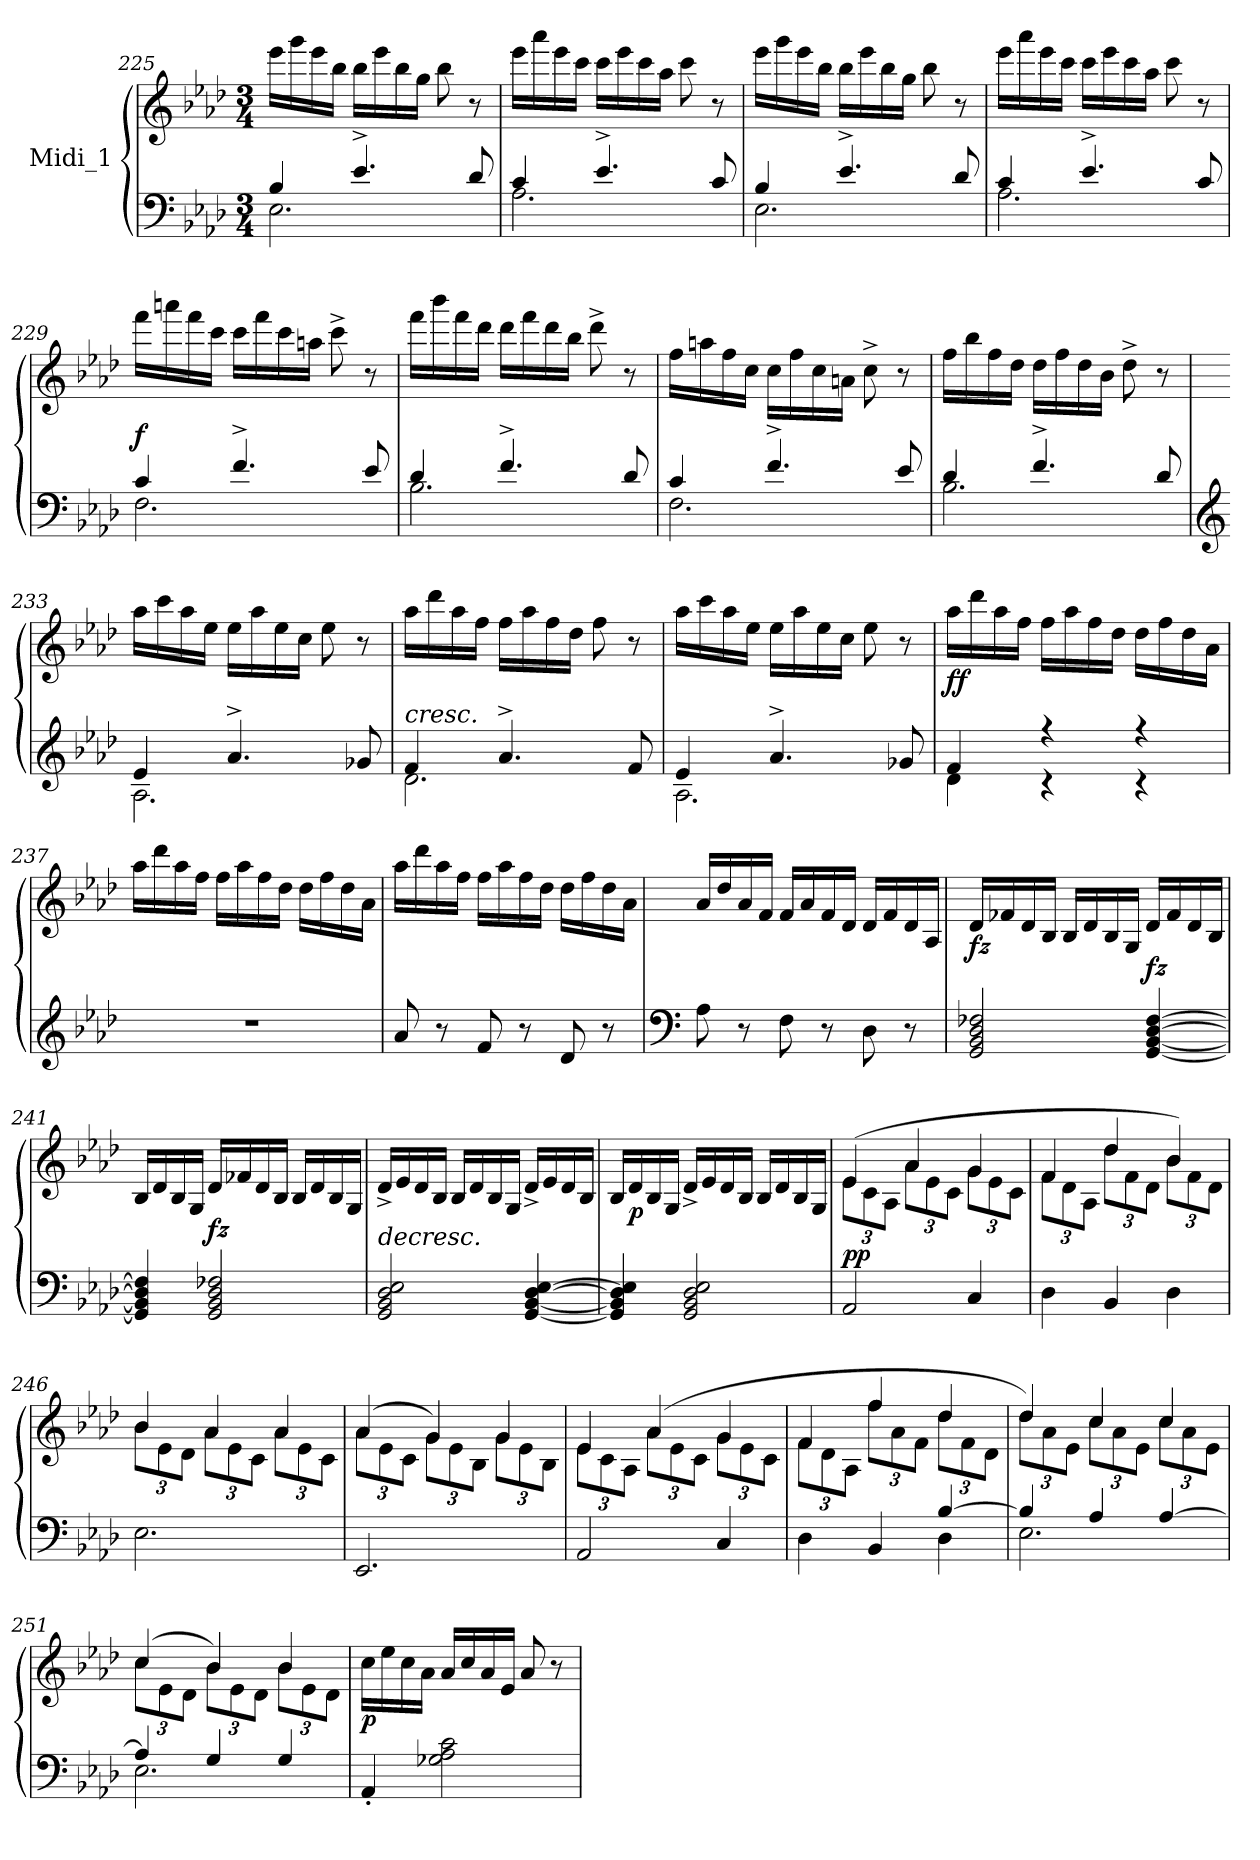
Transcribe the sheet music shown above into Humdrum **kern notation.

**kern	**kern	**dynam
*part1	*part1	*part1
*staff2	*staff1	*staff1/2
*I"Midi_1	*	*
*clefF4	*clefG2	*
*k[b-e-a-d-]	*k[b-e-a-d-]	*
*A-:	*A-:	*
*M3/4	*M3/4	*
=225	=225	=225
*^	*	*
4B-/	2.E-\	16eee-\LL	.
.	.	16ggg\	.
.	.	16eee-\	.
.	.	16bb-\JJ	.
4.e-^/	.	16bb-\LL	.
.	.	16eee-\	.
.	.	16bb-\	.
.	.	16gg\JJ	.
.	.	8bb-\	.
8d-/	.	8r	.
!!LO:LB:g=z
=226	=226	=226	=226
4c/	2.A-\	16eee-\LL	.
.	.	16aaa-\	.
.	.	16eee-\	.
.	.	16ccc\JJ	.
4.e-^/	.	16ccc\LL	.
.	.	16eee-\	.
.	.	16ccc\	.
.	.	16aa-\JJ	.
.	.	8ccc\	.
8c/	.	8r	.
!!LO:LB:g=z
=227	=227	=227	=227
4B-/	2.E-\	16eee-\LL	.
.	.	16ggg\	.
.	.	16eee-\	.
.	.	16bb-\JJ	.
4.e-^/	.	16bb-\LL	.
.	.	16eee-\	.
.	.	16bb-\	.
.	.	16gg\JJ	.
.	.	8bb-\	.
8d-/	.	8r	.
=228	=228	=228	=228
4c/	2.A-\	16eee-\LL	.
.	.	16aaa-\	.
.	.	16eee-\	.
.	.	16ccc\JJ	.
4.e-^/	.	16ccc\LL	.
.	.	16eee-\	.
.	.	16ccc\	.
.	.	16aa-\JJ	.
.	.	8ccc\	.
8c/	.	8r	.
=229	=229	=229	=229
!	!	!	!LO:DY:a=2
4c/	2.F\	16fff\LL	f
.	.	16aaan\	.
.	.	16fff\	.
.	.	16ccc\JJ	.
4.f^/	.	16ccc\LL	.
.	.	16fff\	.
.	.	16ccc\	.
.	.	16aan\JJ	.
.	.	8ccc^\	.
8e-/	.	8r	.
!!LO:PB:g=z
=230	=230	=230	=230
4d-/	2.B-\	16fff\LL	.
.	.	16bbb-\	.
.	.	16fff\	.
.	.	16ddd-\JJ	.
4.f^/	.	16ddd-\LL	.
.	.	16fff\	.
.	.	16ddd-\	.
.	.	16bb-\JJ	.
.	.	8ddd-^\	.
8d-/	.	8r	.
!!LO:LB:g=z
=231	=231	=231	=231
4c/	2.F\	16ff\LL	.
.	.	16aan\	.
.	.	16ff\	.
.	.	16cc\JJ	.
4.f^/	.	16cc\LL	.
.	.	16ff\	.
.	.	16cc\	.
.	.	16an\JJ	.
.	.	8cc^\	.
8e-/	.	8r	.
=232	=232	=232	=232
4d-/	2.B-\	16ff\LL	.
.	.	16bb-\	.
.	.	16ff\	.
.	.	16dd-\JJ	.
4.f^/	.	16dd-\LL	.
.	.	16ff\	.
.	.	16dd-\	.
.	.	16b-\JJ	.
.	.	8dd-^\	.
8d-/	.	8r	.
=233	=233	=233	=233
*clefG2	*	*	*
4e-/	2.A-\	16aa-\LL	.
.	.	16ccc\	.
.	.	16aa-\	.
.	.	16ee-\JJ	.
4.a-^/	.	16ee-\LL	.
.	.	16aa-\	.
.	.	16ee-\	.
.	.	16cc\JJ	.
.	.	8ee-\	.
8g-X/	.	8r	.
=234	=234	=234	=234
!LO:TX:a:i:t=cresc.	!	!	!
4f/	2.d-\	16aa-\LL	.
.	.	16ddd-\	.
.	.	16aa-\	.
.	.	16ff\JJ	.
4.a-^/	.	16ff\LL	.
.	.	16aa-\	.
.	.	16ff\	.
.	.	16dd-\JJ	.
.	.	8ff\	.
8f/	.	8r	.
!!LO:LB:g=z
=235	=235	=235	=235
4e-/	2.A-\	16aa-\LL	.
.	.	16ccc\	.
.	.	16aa-\	.
.	.	16ee-\JJ	.
4.a-^/	.	16ee-\LL	.
.	.	16aa-\	.
.	.	16ee-\	.
.	.	16cc\JJ	.
.	.	8ee-\	.
8g-X/	.	8r	.
=236	=236	=236	=236
!	!	!	!LO:DY:b
4f/	4d-\	16aa-\LL	ff
.	.	16ddd-\	.
.	.	16aa-\	.
.	.	16ff\JJ	.
4r	4r	16ff\LL	.
.	.	16aa-\	.
.	.	16ff\	.
.	.	16dd-\JJ	.
4r	4r	16dd-\LL	.
.	.	16ff\	.
.	.	16dd-\	.
.	.	16a-\JJ	.
=237	=237	=237	=237
2.r	2ryy	16aa-\LL	.
.	.	16ddd-\	.
.	.	16aa-\	.
.	.	16ff\JJ	.
.	.	16ff\LL	.
.	.	16aa-\	.
.	.	16ff\	.
.	.	16dd-\JJ	.
.	4ryy	16dd-\LL	.
.	.	16ff\	.
.	.	16dd-\	.
.	.	16a-\JJ	.
!!LO:LB:g=z
=238	=238	=238	=238
8a-/	2ryy	16aa-\LL	.
.	.	16ddd-\	.
8r	.	16aa-\	.
.	.	16ff\JJ	.
8f/	.	16ff\LL	.
.	.	16aa-\	.
8r	.	16ff\	.
.	.	16dd-\JJ	.
8d-/	4ryy	16dd-\LL	.
.	.	16ff\	.
8r	.	16dd-\	.
.	.	16a-\JJ	.
*v	*v	*	*
!!LO:LB:g=z
=239	=239	=239
*clefF4	*	*
8A-\	16a-/LL	.
.	16dd-/	.
8r	16a-/	.
.	16f/JJ	.
8F\	16f/LL	.
.	16a-/	.
8r	16f/	.
.	16d-/JJ	.
8D-\	16d-/LL	.
.	16f/	.
8r	16d-/	.
.	16A-/JJ	.
=240	=240	=240
!	!	!LO:DY:b
2GG/ 2BB-/ 2D-/ 2F-X/	16d-/LL	fz
.	16f-X/	.
.	16d-/	.
.	16B-/JJ	.
.	16B-/LL	.
.	16d-/	.
.	16B-/	.
.	16G/JJ	.
!	!	!LO:DY:b
[4GG/ [4BB-/ [4D-/ [4F-/	16d-/LL	fz
.	16f-/	.
.	16d-/	.
.	16B-/JJ	.
=241	=241	=241
4GG/] 4BB-/] 4D-/] 4F-/]	16B-/LL	.
.	16d-/	.
.	16B-/	.
.	16G/JJ	.
!	!	!LO:DY:b
2GG/ 2BB-/ 2D-/ 2F-X/	16d-/LL	fz
.	16f-X/	.
.	16d-/	.
.	16B-/JJ	.
.	16B-/LL	.
.	16d-/	.
.	16B-/	.
.	16G/JJ	.
!!LO:LB:g=z
=242	=242	=242
!LO:TX:a:i:t=decresc.	!	!
2GG/ 2BB-/ 2D-/ 2E-/	16d-^/LL	.
.	16e-/	.
.	16d-/	.
.	16B-/JJ	.
.	16B-/LL	.
.	16d-/	.
.	16B-/	.
.	16G/JJ	.
[4GG/ [4BB-/ [4D-/ [4E-/	16d-^/LL	.
.	16e-/	.
.	16d-/	.
.	16B-/JJ	.
!!LO:PB:g=z
=243	=243	=243
*	*^	*
4GG/] 4BB-/] 4D-/] 4E-/]	16B-/LL	2ryy	.
!	!	!	!LO:DY:b
.	16d-/	.	p
.	16B-/	.	.
.	16G/JJ	.	.
2GG/ 2BB-/ 2D-/ 2E-/	16d-^/LL	.	.
.	16e-/	.	.
.	16d-/	.	.
.	16B-/JJ	.	.
.	16B-/LL	4ryy	.
.	16d-/	.	.
.	16B-/	.	.
.	16G/JJ	.	.
=244	=244	=244	=244
*	*	*Xbrackettup	*
!	!	!	!LO:DY:a=2
2AA-/	(>4e-/	12e-\L	pp
.	.	12c\	.
.	.	12A-\J	.
.	4a-/	12a-\L	.
.	.	12e-\	.
.	.	12c\J	.
4C/	4g/	12g\L	.
.	.	12e-\	.
.	.	12c\J	.
=245	=245	=245	=245
4D-\	4f/	12f\L	.
.	.	12d-\	.
.	.	12A-\J	.
4BB-/	4dd-/	12dd-\L	.
.	.	12f\	.
.	.	12d-\J	.
4D-\	4b-/)	12b-\L	.
.	.	12f\	.
.	.	12d-\J	.
=246	=246	=246	=246
2.E-\	4b-/	12b-\L	.
.	.	12e-\	.
.	.	12d-\J	.
.	4a-/	12a-\L	.
.	.	12e-\	.
.	.	12c\J	.
.	4a-/	12a-\L	.
.	.	12e-\	.
.	.	12c\J	.
!!LO:LB:g=z	!!
=247	=247	=247	=247
*^	*	*	*
2.EE-/	2ryy	(>4a-/	12a-\L	.
.	.	.	12e-\	.
.	.	.	12c\J	.
.	.	4g/)	12g\L	.
.	.	.	12e-\	.
.	.	.	12B-\J	.
.	4ryy	4g/	12g\L	.
.	.	.	12e-\	.
.	.	.	12B-\J	.
=248	=248	=248	=248	=248
2AA-/	2ryy	4e-/	12e-\L	.
.	.	.	12c\	.
.	.	.	12A-\J	.
.	.	(>4a-/	12a-\L	.
.	.	.	12e-\	.
.	.	.	12c\J	.
4C/	4ryy	4g/	12g\L	.
.	.	.	12e-\	.
.	.	.	12c\J	.
=249	=249	=249	=249	=249
4D-\	2ryy	4f/	12f\L	.
.	.	.	12d-\	.
.	.	.	12A-\J	.
4BB-/	.	4ff/	12ff\L	.
.	.	.	12a-\	.
.	.	.	12f\J	.
[4B-/	4D-\	4dd-/	12dd-\L	.
.	.	.	12f\	.
.	.	.	12d-\J	.
=250	=250	=250	=250	=250
4B-/]	2.E-\	4dd-/)	12dd-\L	.
.	.	.	12a-\	.
.	.	.	12e-\J	.
4A-/	.	4cc/	12cc\L	.
.	.	.	12a-\	.
.	.	.	12e-\J	.
[4A-/	.	4cc/	12cc\L	.
.	.	.	12a-\	.
.	.	.	12e-\J	.
=251	=251	=251	=251	=251
4A-/]	2.E-\	(>4cc/	12cc\L	.
.	.	.	12e-\	.
.	.	.	12d-\J	.
4G/	.	4b-/)	12b-\L	.
.	.	.	12e-\	.
.	.	.	12d-\J	.
4G/	.	4b-/	12b-\L	.
.	.	.	12e-\	.
.	.	.	12d-\J	.
*v	*v	*	*	*
!!LO:LB:g=z
=252	=252	=252	=252
!	!	!	!LO:DY:b
*	*v	*v	*
4AA-'/	16cc\LL	p
.	16ee-\	.
.	16cc\	.
.	16a-\JJ	.
2G-X\ 2A-\ 2c\	16a-/LL	.
.	16cc/	.
.	16a-/	.
.	16e-/JJ	.
.	8a-/	.
.	8r	.
=	=	=
*-	*-	*-
